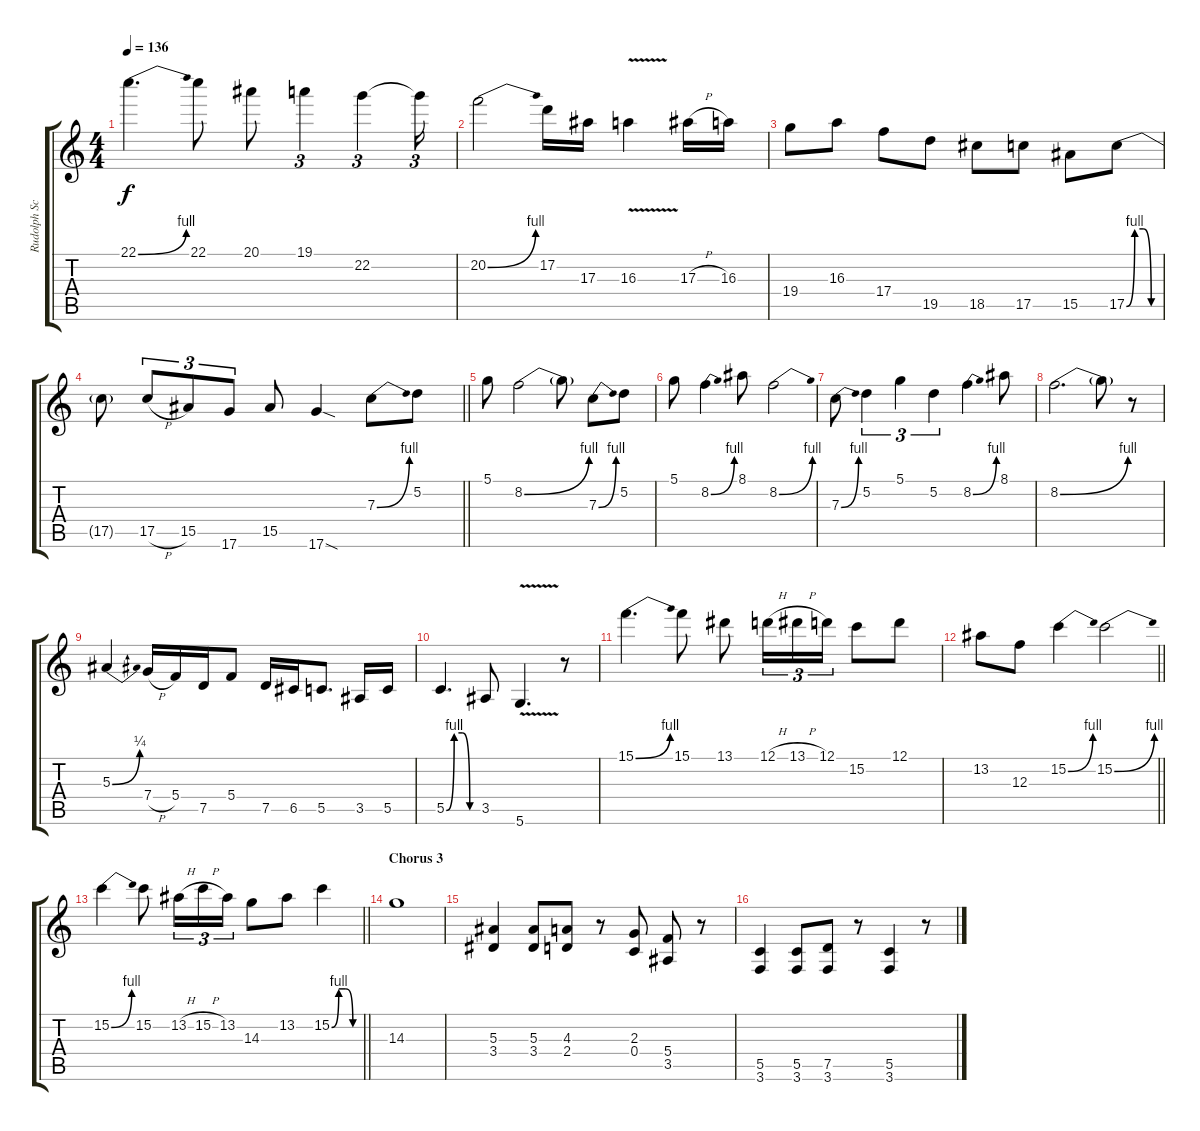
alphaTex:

\track ("Rudolph Schenker" "Rudolph Sc") {instrument electricguitarclean}
\staff {score tabs}
\tuning (D4 A3 F3 C3 G2 D2) {hide}
\ts (4 4)
\tempo 136
\clef g2
\ks c
22.1{be (bend 0 0 60 4)}.4{d dy f} 22.1.8 20.1.8 19.1.4{tu (3 2)} 22.2.4{tu (3 2)} 22.2{t}.16{tu (3 2)} |
20.2{be (bend 0 0 60 4)}.2 17.2.16 17.3.16 16.3{v}.4 17.3{h}.16 16.3.16 |
19.4.8 16.3.8 17.4.8 19.5.8 18.5.8 17.5.8 15.5.8 17.5{be (custom 0 0 15 4 30 4 45 0 60 0)}.8 |
\barLineRight lightlight
17.5{t}.8 17.5{h}.8{tu (3 2)} 15.5.8{tu (3 2)} 17.6.8{tu (3 2)} 15.5.8 17.6{sod}.4 7.3{be (bend 0 0 60 4)}.8 5.2.8 |
5.1.8 8.2{be (bend 0 0 60 4)}.2 8.2{t}.8 7.3{be (bend 0 0 60 4)}.8 5.2.8 |
5.1.8 8.2{be (bend 0 0 60 4)}.4 8.1.8 8.2{be (bend 0 0 60 4)}.2 |
7.3{be (bend 0 0 60 4)}.8 5.2.4{tu (3 2)} 5.1.4{tu (3 2)} 5.2.4{tu (3 2)} 8.2{be (bend 0 0 60 4)}.4 8.1.8 |
8.2{be (bend 0 0 60 4)}.2{d} 8.2{t}.8 r.8 |
5.3{be (bend 0 0 60 1)}.4 7.4{h}.16 5.4.16 7.5.16 5.4.8 7.5.16 6.5.16 5.5.8{d} 3.5.16 5.5.16 |
5.5{be (custom 0 0 15 4 30 4 45 0 60 0)}.4{d} 3.5.8 5.6{v}.4{d} r.8 |
15.1{be (bend 0 0 60 4)}.4{d} 15.1.8 13.1.8 12.1{h}.16{tu (3 2)} 13.1{h}.16{tu (3 2)} 12.1.16{tu (3 2)} 15.2.8 12.1.8 |
\barLineRight lightlight
13.2.8 12.3.8 15.2{be (bend 0 0 60 4)}.4 15.2{be (bend 0 0 60 4)}.2 |
\barLineRight lightlight
15.2{be (bend 0 0 60 4)}.4 15.2.8 13.2{h}.16{tu (3 2)} 15.2{h}.16{tu (3 2)} 13.2.16{tu (3 2)} 14.3.8 13.2.8 15.2{be (custom 0 0 15 4 30 4 45 0 60 0)}.4 |
\section ("" "Chorus 3")
14.3.1 |
(5.3 3.4).4 (5.3 3.4).8 (4.3 2.4).8 r.8 (2.3 0.4).8 (5.4 3.5).8 r.8 |
(5.5 3.6).4 (5.5 3.6).8 (7.5 3.6).8 r.8 (5.5 3.6).4 r.8
